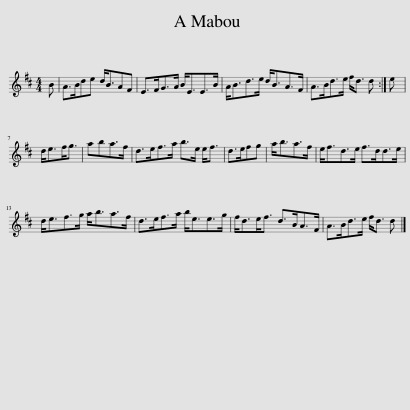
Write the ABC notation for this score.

X:1
L:1/8
M:4/4
I:linebreak $
K:D
V:1 treble
V:1
 B | A>Bde d<BAF | E>FG>A B<EE>B | A<Bd>e d<BA>F | A>Bd>e f<d d :| %5
 e |$ d<ef<g | aba>f | d>ef>a b>e e<f | d>efg | %10
 a<ba>f | e<fd>e f>dd>e |$ d<ef>g a<ba>f | d>ef>a b<ee>g | f<de<f d>BA>F | %15
 A>Bd>e f<d d |] %16
